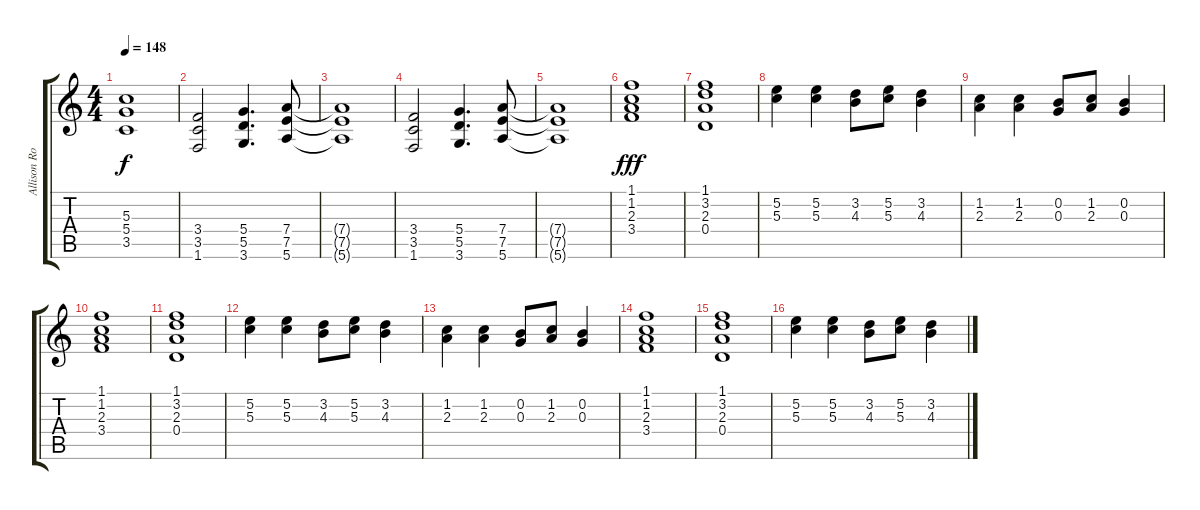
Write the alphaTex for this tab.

\track ("Allison Robertson (lead)" "Allison Ro") {instrument distortionguitar}
\staff {score tabs}
\tuning (E4 B3 G3 D3 A2 E2) {hide}
\ts (4 4)
\tempo 148
\clef g2
\ks c
(5.3 5.4 3.5).1{dy f} |
(3.4 3.5 1.6).2 (5.4 5.5 3.6).4{d} (7.4 7.5 5.6).8 |
(7.4{t} 7.5{t} 5.6{t}).1 |
(3.4 3.5 1.6).2 (5.4 5.5 3.6).4{d} (7.4 7.5 5.6).8 |
(7.4{t} 7.5{t} 5.6{t}).1 |
(1.1 1.2 2.3 3.4).1{dy fff} |
(1.1 3.2 2.3 0.4).1 |
(5.2 5.3).4 (5.2 5.3).4 (3.2 4.3).8 (5.2 5.3).8 (3.2 4.3).4 |
(1.2 2.3).4 (1.2 2.3).4 (0.2 0.3).8 (1.2 2.3).8 (0.2 0.3).4 |
(1.1 1.2 2.3 3.4).1 |
(1.1 3.2 2.3 0.4).1 |
(5.2 5.3).4 (5.2 5.3).4 (3.2 4.3).8 (5.2 5.3).8 (3.2 4.3).4 |
(1.2 2.3).4 (1.2 2.3).4 (0.2 0.3).8 (1.2 2.3).8 (0.2 0.3).4 |
(1.1 1.2 2.3 3.4).1 |
(1.1 3.2 2.3 0.4).1 |
(5.2 5.3).4 (5.2 5.3).4 (3.2 4.3).8 (5.2 5.3).8 (3.2 4.3).4
